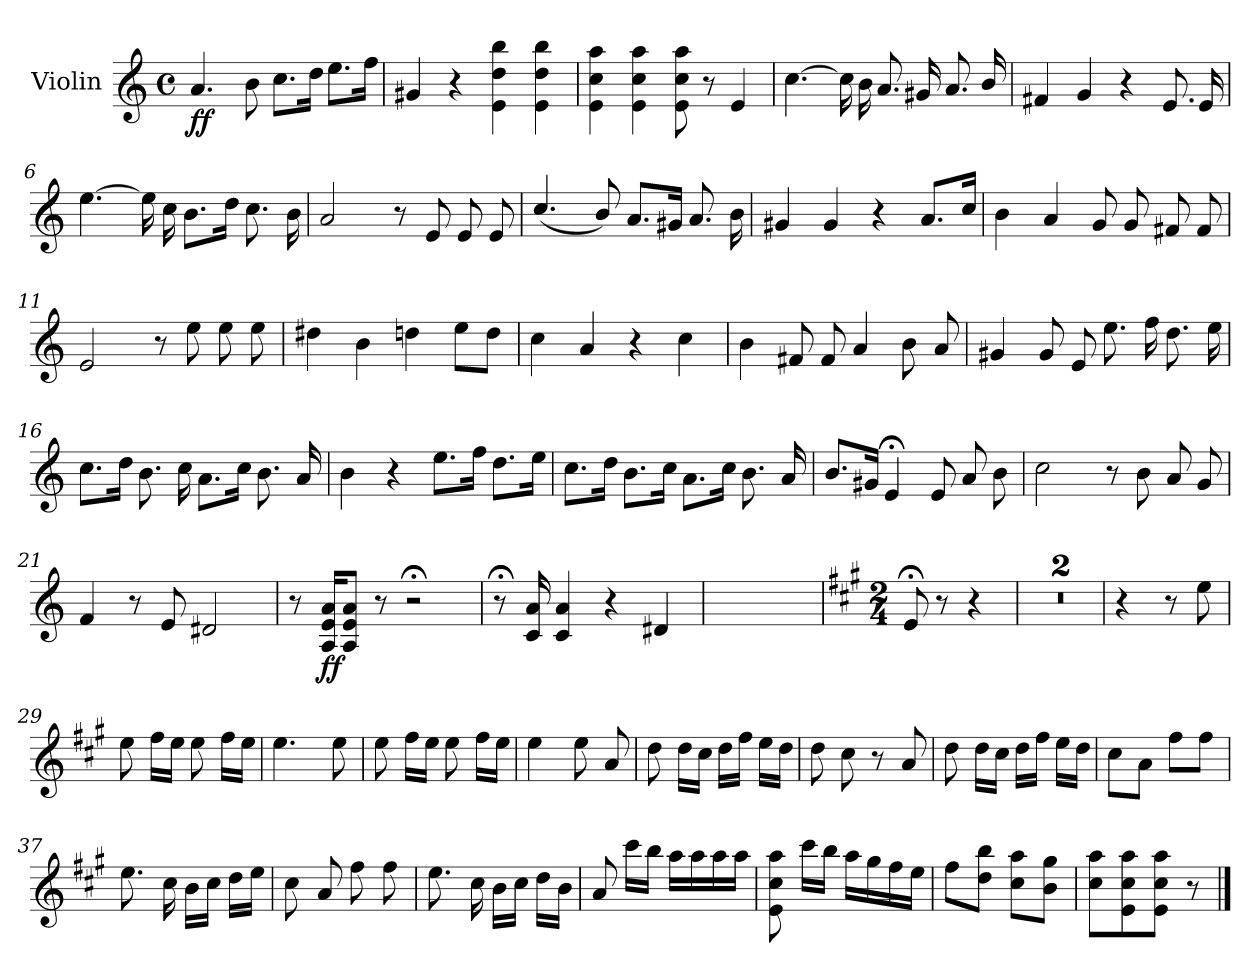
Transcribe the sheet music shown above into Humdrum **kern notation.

**kern	**dynam
*part1	*part1
*staff1	*staff1
*I"Violin	*
*I'Vln.	*
*clefG2	*
*k[]	*
*M4/4	*
*met(c)	*
=1	=1
!	!LO:DY:b
4.a/	ff
8b\	.
8.cc\L	.
16dd\Jk	.
8.ee\L	.
16ff\Jk	.
=2	=2
4g#X/	.
4r	.
4e\ 4dd\ 4bb\	.
4e\ 4dd\ 4bb\	.
=3	=3
4e\ 4cc\ 4aa\	.
4e\ 4cc\ 4aa\	.
8e\ 8cc\ 8aa\	.
8r	.
4e/	.
=4	=4
[4.cc\	.
16cc\]	.
16b\	.
8.a/	.
16g#X/	.
8.a/	.
16b/	.
!!LO:LB:g=z
=5	=5
4f#X/	.
4g/	.
4r	.
8.e/	.
16e/	.
=6	=6
[4.ee\	.
16ee\]	.
16cc\	.
8.b\L	.
16dd\Jk	.
8.cc\	.
16b\	.
=7	=7
2a/	.
8r	.
8e/	.
8e/	.
8e/	.
=8	=8
(<4.cc/	.
8b/)	.
8.a/L	.
16g#X/Jk	.
8.a/	.
16b\	.
=9	=9
4g#X/	.
4g#/	.
4r	.
8.a/L	.
16cc/Jk	.
!!LO:LB:g=z
=10	=10
4b\	.
4a/	.
8g/	.
8g/	.
8f#X/	.
8f#/	.
=11	=11
2e/	.
8r	.
8ee\	.
8ee\	.
8ee\	.
=12	=12
4dd#X\	.
4b\	.
4ddn\	.
8ee\L	.
8dd\J	.
=13	=13
4cc\	.
4a/	.
4r	.
4cc\	.
=14	=14
4b\	.
8f#X/	.
8f#/	.
4a/	.
8b\	.
8a/	.
!!LO:LB:g=z
=15	=15
4g#X/	.
8g#/	.
8e/	.
8.ee\	.
16ff\	.
8.dd\	.
16ee\	.
=16	=16
8.cc\L	.
16dd\Jk	.
8.b\	.
16cc\	.
8.a\L	.
16cc\Jk	.
8.b\	.
16a/	.
=17	=17
4b\	.
4r	.
8.ee\L	.
16ff\Jk	.
8.dd\L	.
16ee\Jk	.
=18	=18
8.cc\L	.
16dd\Jk	.
8.b\L	.
16cc\Jk	.
8.a\L	.
16cc\Jk	.
8.b\	.
16a/	.
!!LO:LB:g=z
=19	=19
8.b/L	.
16g#X/Jk	.
4e;</	.
8e/	.
8a/	.
8b\	.
=20	=20
2cc\	.
8r	.
8b\	.
8a/	.
8g/	.
=21	=21
4f/	.
8r	.
8e/	.
2d#X/	.
=22	=22
8r	.
!	!LO:DY:b
16A/ 16e/ 16a/KL	ff
8A/ 8e/ 8a/J	.
8r	.
2r;<	.
=23	=23
8r;<	.
16c/ 16a/	.
4c/ 4a/	.
4r	.
(4d#X/	.
!!LO:LB:g=z
=24	=24
1ryy	.
=25	=25
*k[f#c#g#]	*
*M2/4	*
8e;</	.
8r	.
4r	.
=26	=26
2r	.
=27	=27
2r	.
=28	=28
4r	.
8r	.
8ee\	.
=29	=29
8ee\	.
16ff#\LL	.
16ee\JJ	.
8ee\	.
16ff#\LL	.
16ee\JJ	.
=30	=30
4.ee\	.
8ee\	.
=31	=31
8ee\	.
16ff#\LL	.
16ee\JJ	.
8ee\	.
16ff#\LL	.
16ee\JJ	.
!!LO:LB:g=z
=32	=32
4ee\	.
8ee\	.
8a/	.
=33	=33
8dd\	.
16dd\LL	.
16cc#\JJ	.
16dd\LL	.
16ff#\JJ	.
16ee\LL	.
16dd\JJ	.
=34	=34
8dd\	.
8cc#\	.
8r	.
8a/	.
=35	=35
8dd\	.
16dd\LL	.
16cc#\JJ	.
16dd\LL	.
16ff#\JJ	.
16ee\LL	.
16dd\JJ	.
=36	=36
8cc#\L	.
8a\J	.
8ff#\L	.
8ff#\J	.
=37	=37
8.ee\	.
16cc#\	.
16b\LL	.
16cc#\JJ	.
16dd\LL	.
16ee\JJ	.
=38	=38
8cc#\	.
8a/	.
8ff#\	.
8ff#\	.
!!LO:LB:g=z
=39	=39
8.ee\	.
16cc#\	.
16b\LL	.
16cc#\JJ	.
16dd\LL	.
16b\JJ	.
=40	=40
8a/	.
16ccc#\LL	.
16bb\JJ	.
16aa\LL	.
16aa\	.
16aa\	.
16aa\JJ	.
=41	=41
8e\ 8cc#\ 8aa\	.
16ccc#\LL	.
16bb\JJ	.
16aa\LL	.
16gg#\	.
16ff#\	.
16ee\JJ	.
=42	=42
8ff#\L	.
8dd\ 8bb\J	.
8cc#\ 8aa\L	.
8b\ 8gg#\J	.
=43	=43
8cc#\ 8aa\L	.
8e\ 8cc#\ 8aa\	.
8e\ 8cc#\ 8aa\J	.
8r	.
==	==
*-	*-
